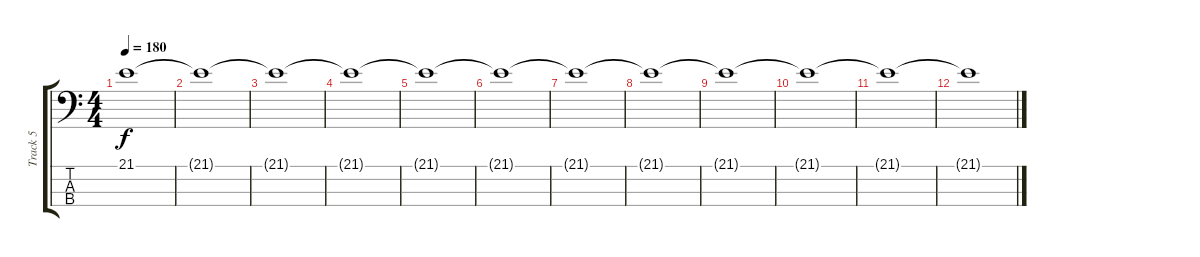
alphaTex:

\track ("Track 5" "Track 5") {instrument lead2sawtooth}
\staff {score tabs}
\tuning (G2 D2 A1 E1) {hide}
\ts (4 4)
\tempo 180
\clef f4
\ks c
21.1{t}.1{dy f} |
21.1{t}.1 |
21.1{t}.1 |
21.1{t}.1 |
21.1{t}.1 |
21.1{t}.1 |
21.1{t}.1 |
21.1{t}.1 |
21.1{t}.1 |
21.1{t}.1 |
21.1{t}.1 |
21.1{t}.1
